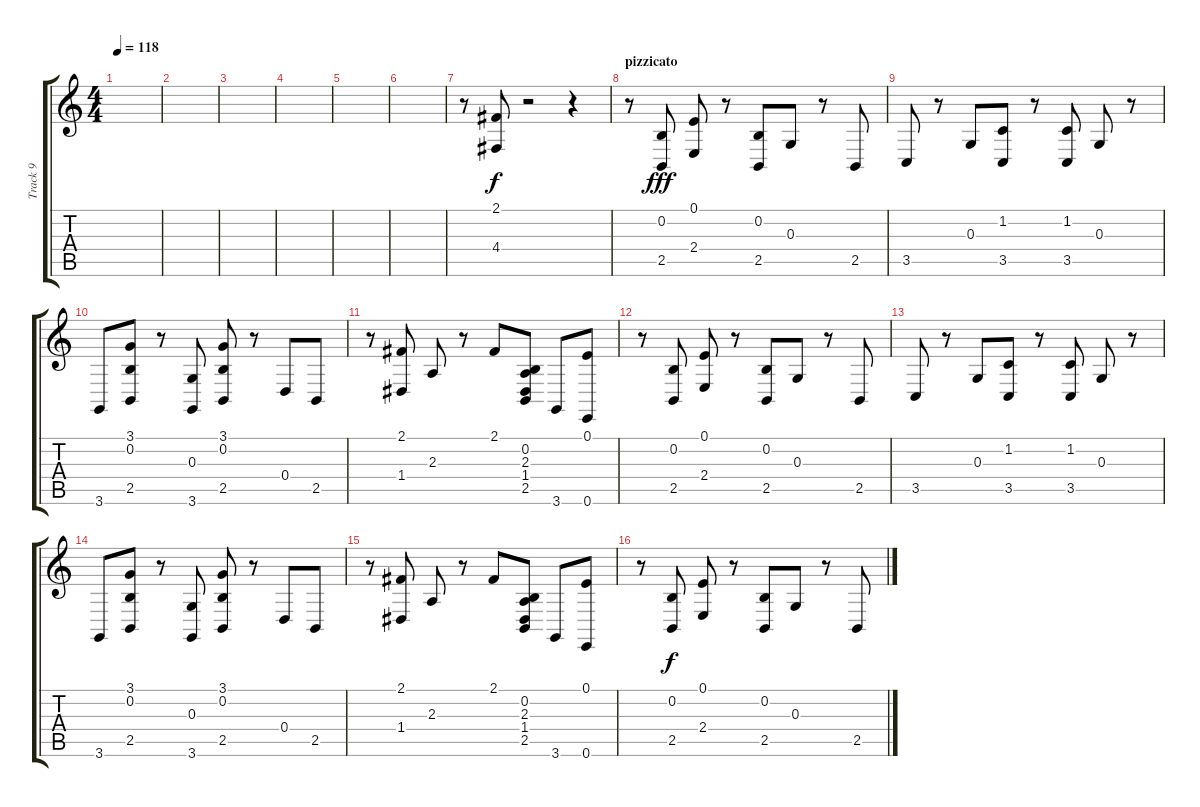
\track ("Track 9" "Track 9") {instrument pizzicatostrings}
\staff {score tabs}
\tuning (E4 B3 G3 D3 A2 E2) {hide}
\ts (4 4)
\tempo 118
\clef g2
\ks c
|
|
|
|
|
|
r.8 (2.1 4.4).8{dy f} r.2 r.4 |
\section ("" "pizzicato")
r.8 (0.2 2.5).8{dy fff} (0.1 2.4).8 r.8 (0.2 2.5).8 0.3.8 r.8 2.5.8 |
3.5.8 r.8 0.3.8 (1.2 3.5).8 r.8 (1.2 3.5).8 0.3.8 r.8 |
3.6.8 (3.1 0.2 2.5).8 r.8 (0.3 3.6).8 (3.1 0.2 2.5).8 r.8 0.4.8 2.5.8 |
r.8 (2.1 1.4).8 2.3.8 r.8 2.1.8 (0.2 2.3 1.4 2.5).8 3.6.8 (0.1 0.6).8 |
r.8 (0.2 2.5).8 (0.1 2.4).8 r.8 (0.2 2.5).8 0.3.8 r.8 2.5.8 |
3.5.8 r.8 0.3.8 (1.2 3.5).8 r.8 (1.2 3.5).8 0.3.8 r.8 |
3.6.8 (3.1 0.2 2.5).8 r.8 (0.3 3.6).8 (3.1 0.2 2.5).8 r.8 0.4.8 2.5.8 |
r.8 (2.1 1.4).8 2.3.8 r.8 2.1.8 (0.2 2.3 1.4 2.5).8 3.6.8 (0.1 0.6).8 |
r.8 (0.2 2.5).8{dy f} (0.1 2.4).8 r.8 (0.2 2.5).8 0.3.8 r.8 2.5.8
